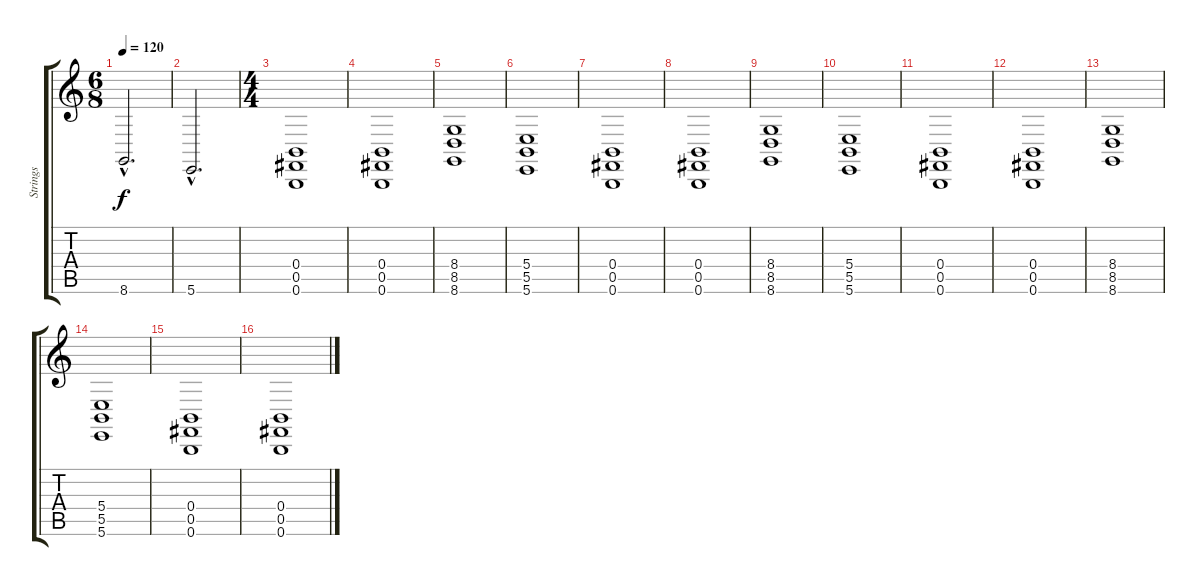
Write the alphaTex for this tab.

\track ("Strings" "Strings") {instrument stringensemble2}
\staff {score tabs}
\tuning (Db4 Ab3 E3 B2 Gb2 B1) {hide}
\ts (6 8)
\tempo 120
\clef g2
\ks c
8.6{hac}.2{d dy f} |
5.6{hac}.2{d} |
\ts (4 4)
(0.4 0.5 0.6).1 |
(0.4 0.5 0.6).1 |
(8.4 8.5 8.6).1 |
(5.4 5.5 5.6).1 |
(0.4 0.5 0.6).1 |
(0.4 0.5 0.6).1 |
(8.4 8.5 8.6).1 |
(5.4 5.5 5.6).1 |
(0.4 0.5 0.6).1 |
(0.4 0.5 0.6).1 |
(8.4 8.5 8.6).1 |
(5.4 5.5 5.6).1 |
(0.4 0.5 0.6).1 |
(0.4 0.5 0.6).1
